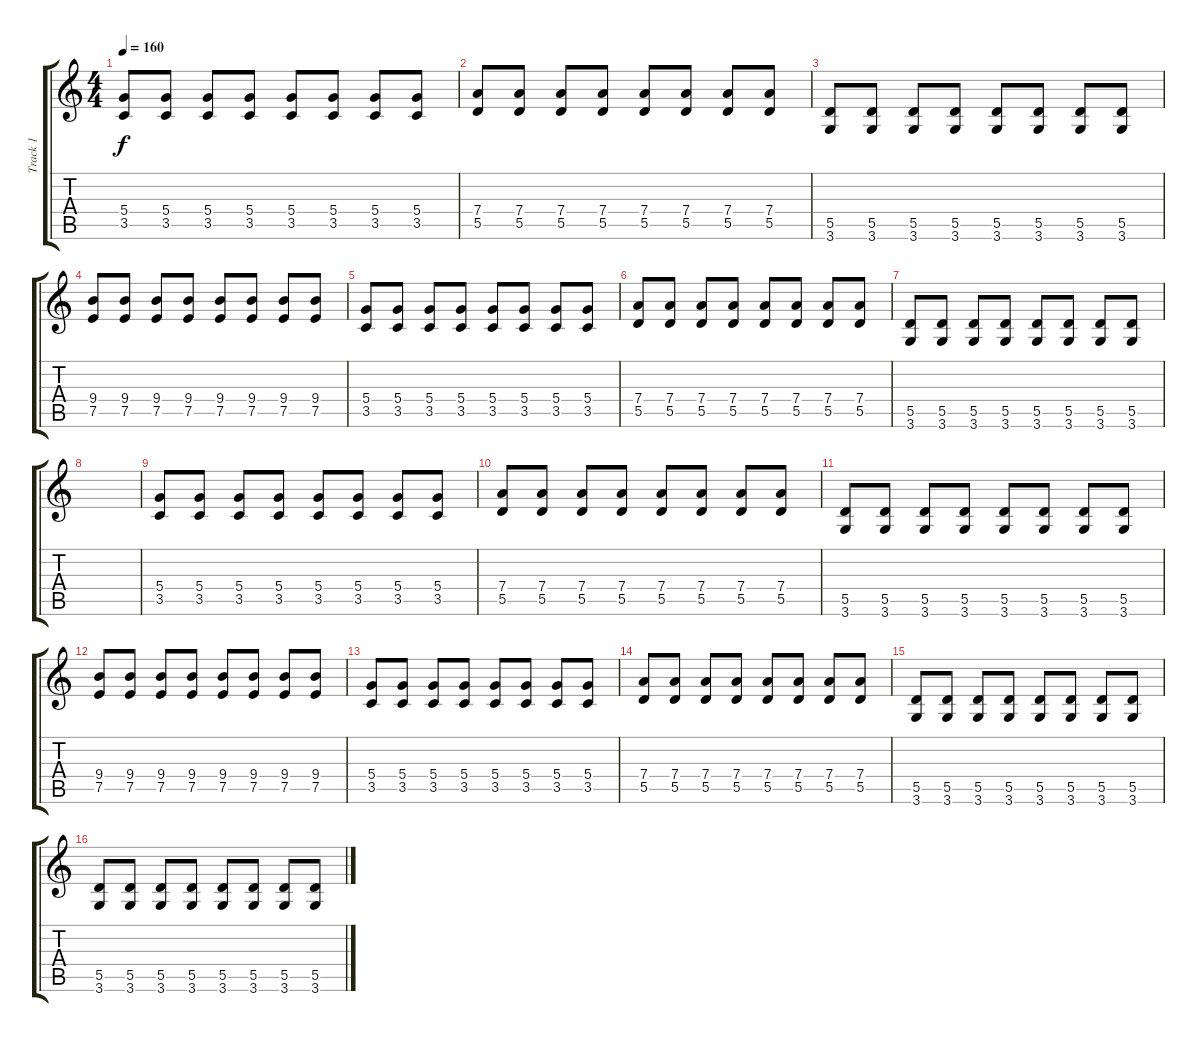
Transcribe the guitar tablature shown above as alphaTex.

\track ("Track 1" "Track 1") {instrument distortionguitar}
\staff {score tabs}
\tuning (E4 B3 G3 D3 A2 E2) {hide}
\ts (4 4)
\tempo 160
\clef g2
\ks c
(5.4 3.5).8{dy f} (5.4 3.5).8 (5.4 3.5).8 (5.4 3.5).8 (5.4 3.5).8 (5.4 3.5).8 (5.4 3.5).8 (5.4 3.5).8 |
(7.4 5.5).8 (7.4 5.5).8 (7.4 5.5).8 (7.4 5.5).8 (7.4 5.5).8 (7.4 5.5).8 (7.4 5.5).8 (7.4 5.5).8 |
(5.5 3.6).8 (5.5 3.6).8 (5.5 3.6).8 (5.5 3.6).8 (5.5 3.6).8 (5.5 3.6).8 (5.5 3.6).8 (5.5 3.6).8 |
(9.4 7.5).8 (9.4 7.5).8 (9.4 7.5).8 (9.4 7.5).8 (9.4 7.5).8 (9.4 7.5).8 (9.4 7.5).8 (9.4 7.5).8 |
(5.4 3.5).8 (5.4 3.5).8 (5.4 3.5).8 (5.4 3.5).8 (5.4 3.5).8 (5.4 3.5).8 (5.4 3.5).8 (5.4 3.5).8 |
(7.4 5.5).8 (7.4 5.5).8 (7.4 5.5).8 (7.4 5.5).8 (7.4 5.5).8 (7.4 5.5).8 (7.4 5.5).8 (7.4 5.5).8 |
(5.5 3.6).8 (5.5 3.6).8 (5.5 3.6).8 (5.5 3.6).8 (5.5 3.6).8 (5.5 3.6).8 (5.5 3.6).8 (5.5 3.6).8 |
|
(5.4 3.5).8 (5.4 3.5).8 (5.4 3.5).8 (5.4 3.5).8 (5.4 3.5).8 (5.4 3.5).8 (5.4 3.5).8 (5.4 3.5).8 |
(7.4 5.5).8 (7.4 5.5).8 (7.4 5.5).8 (7.4 5.5).8 (7.4 5.5).8 (7.4 5.5).8 (7.4 5.5).8 (7.4 5.5).8 |
(5.5 3.6).8 (5.5 3.6).8 (5.5 3.6).8 (5.5 3.6).8 (5.5 3.6).8 (5.5 3.6).8 (5.5 3.6).8 (5.5 3.6).8 |
(9.4 7.5).8 (9.4 7.5).8 (9.4 7.5).8 (9.4 7.5).8 (9.4 7.5).8 (9.4 7.5).8 (9.4 7.5).8 (9.4 7.5).8 |
(5.4 3.5).8 (5.4 3.5).8 (5.4 3.5).8 (5.4 3.5).8 (5.4 3.5).8 (5.4 3.5).8 (5.4 3.5).8 (5.4 3.5).8 |
(7.4 5.5).8 (7.4 5.5).8 (7.4 5.5).8 (7.4 5.5).8 (7.4 5.5).8 (7.4 5.5).8 (7.4 5.5).8 (7.4 5.5).8 |
(5.5 3.6).8 (5.5 3.6).8 (5.5 3.6).8 (5.5 3.6).8 (5.5 3.6).8 (5.5 3.6).8 (5.5 3.6).8 (5.5 3.6).8 |
(5.5 3.6).8 (5.5 3.6).8 (5.5 3.6).8 (5.5 3.6).8 (5.5 3.6).8 (5.5 3.6).8 (5.5 3.6).8 (5.5 3.6).8
